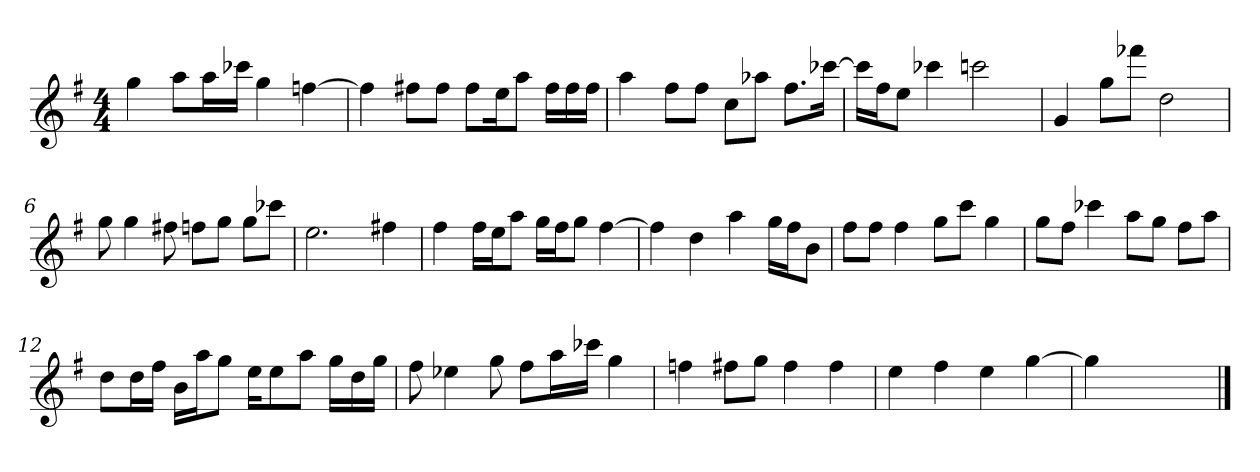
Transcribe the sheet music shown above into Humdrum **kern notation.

**kern
*part1
*staff1
*clefG2
*k[f#]
*G:
*M4/4
=1
4gg
8aa\L
16aa\L
16ccc-X\JJ
4gg
[4ffn
=2
4ff]
8ff#X\L
8ff#\J
8ff#\L
16ee\K
8aa\J
16ff#\LL
16ff#\
16ff#\JJ
=3
4aa
8ff#\L
8ff#\J
8cc\L
8aa-X\J
8.ff#\L
[16ccc-X\Jk
=4
16ccc-\LL]
16ff#\J
8ee\J
4ccc-X
2cccn
=5
4g
8gg\L
8fff-X\J
2dd
=6
8gg
4gg
8ff#X
8ffn\L
8gg\J
8gg\L
8ccc-X\J
=7
2.ee
4ff#X
=8
4ff#
16ff#\LL
16ee\J
8aa\J
16gg\LL
16ff#\J
8gg\J
[4ff#
=9
4ff#]
4dd
4aa
16gg\LL
16ff#\J
8b\J
=10
8ff#\L
8ff#\J
4ff#
8gg\L
8ccc\J
4gg
=11
8gg\L
8ff#\J
4ccc-X
8aa\L
8gg\J
8ff#\L
8aa\J
=12
8dd\L
16dd\L
16ff#\JJ
16b\LL
16aa\J
8gg\J
16ee\KL
8ee\
8aa\J
16gg\LL
16dd\
16gg\JJ
=13
8ff#
4ee-X
8gg
8ff#\L
16aa\L
16ccc-X\JJ
4gg
=14
4ffn
8ff#X\L
8gg\J
4ff#
4ff#
=15
4ee
4ff#
4ee
[4gg
=16
4gg]
2.ryy
==
*-
